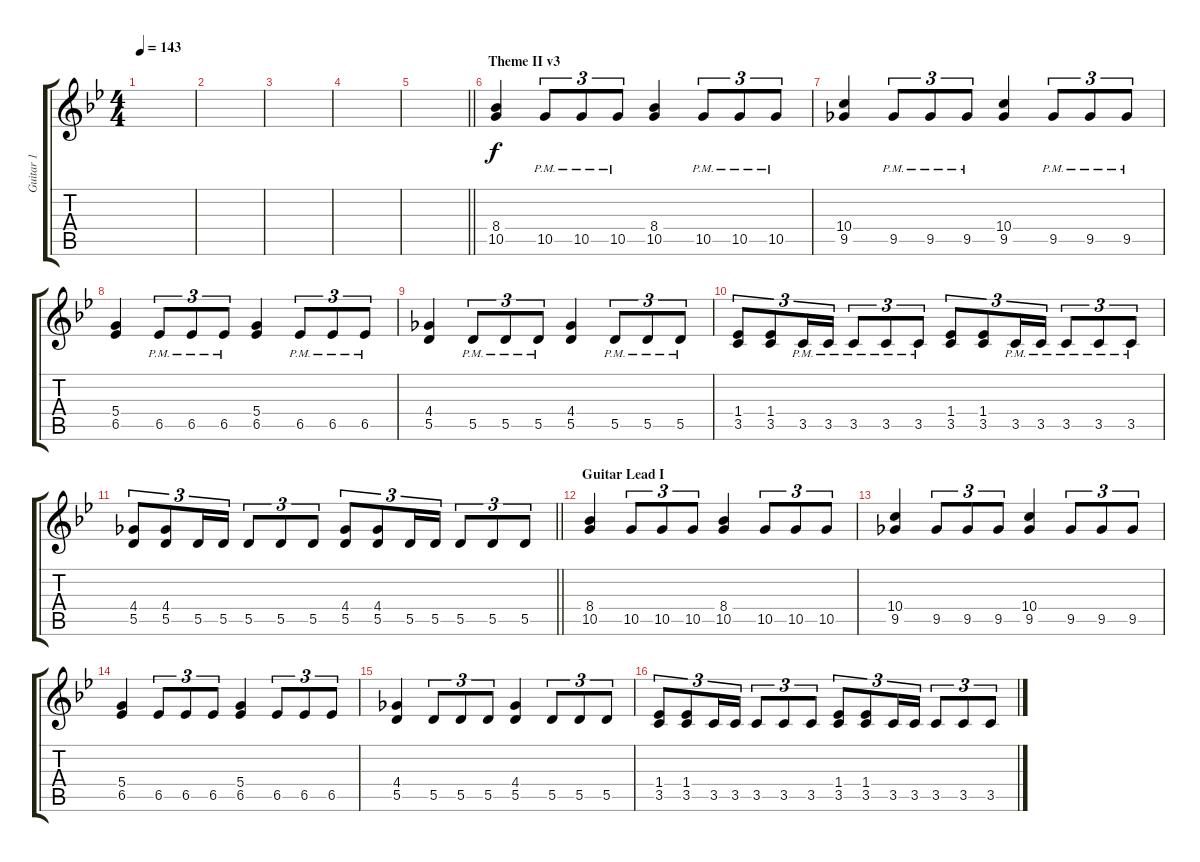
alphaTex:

\track ("Guitar 1" "Guitar 1") {instrument distortionguitar}
\staff {score tabs}
\tuning (E4 B3 G3 D3 A2 E2) {hide}
\ts (4 4)
\tempo 143
\clef g2
\ks bb
|
|
|
|
\barLineRight lightlight
|
\section ("" "Theme II v3")
(8.4 10.5).4{volume 11 instrument distortionguitar} 10.5{pm}.8{tu (3 2)} 10.5{pm}.8{tu (3 2)} 10.5{pm}.8{tu (3 2)} (8.4 10.5).4 10.5{pm}.8{tu (3 2)} 10.5{pm}.8{tu (3 2)} 10.5{pm}.8{tu (3 2)} |
(10.4 9.5).4 9.5{pm}.8{tu (3 2)} 9.5{pm}.8{tu (3 2)} 9.5{pm}.8{tu (3 2)} (10.4 9.5).4 9.5{pm}.8{tu (3 2)} 9.5{pm}.8{tu (3 2)} 9.5{pm}.8{tu (3 2)} |
(5.4 6.5).4 6.5{pm}.8{tu (3 2)} 6.5{pm}.8{tu (3 2)} 6.5{pm}.8{tu (3 2)} (5.4 6.5).4 6.5{pm}.8{tu (3 2)} 6.5{pm}.8{tu (3 2)} 6.5{pm}.8{tu (3 2)} |
(4.4 5.5).4 5.5{pm}.8{tu (3 2)} 5.5{pm}.8{tu (3 2)} 5.5{pm}.8{tu (3 2)} (4.4 5.5).4 5.5{pm}.8{tu (3 2)} 5.5{pm}.8{tu (3 2)} 5.5{pm}.8{tu (3 2)} |
(1.4 3.5).8{tu (3 2)} (1.4 3.5).8{tu (3 2)} 3.5{pm}.16{tu (3 2)} 3.5{pm}.16{tu (3 2)} 3.5{pm}.8{tu (3 2)} 3.5{pm}.8{tu (3 2)} 3.5{pm}.8{tu (3 2)} (1.4 3.5).8{tu (3 2)} (1.4 3.5).8{tu (3 2)} 3.5{pm}.16{tu (3 2)} 3.5{pm}.16{tu (3 2)} 3.5{pm}.8{tu (3 2)} 3.5{pm}.8{tu (3 2)} 3.5{pm}.8{tu (3 2)} |
\barLineRight lightlight
(4.4 5.5).8{tu (3 2)} (4.4 5.5).8{tu (3 2)} 5.5.16{tu (3 2)} 5.5.16{tu (3 2)} 5.5.8{tu (3 2)} 5.5.8{tu (3 2)} 5.5.8{tu (3 2)} (4.4 5.5).8{tu (3 2)} (4.4 5.5).8{tu (3 2)} 5.5.16{tu (3 2)} 5.5.16{tu (3 2)} 5.5.8{tu (3 2)} 5.5.8{tu (3 2)} 5.5.8{tu (3 2)} |
\section ("" "Guitar Lead I")
(8.4 10.5).4 10.5.8{tu (3 2)} 10.5.8{tu (3 2)} 10.5.8{tu (3 2)} (8.4 10.5).4 10.5.8{tu (3 2)} 10.5.8{tu (3 2)} 10.5.8{tu (3 2)} |
(10.4 9.5).4 9.5.8{tu (3 2)} 9.5.8{tu (3 2)} 9.5.8{tu (3 2)} (10.4 9.5).4 9.5.8{tu (3 2)} 9.5.8{tu (3 2)} 9.5.8{tu (3 2)} |
(5.4 6.5).4 6.5.8{tu (3 2)} 6.5.8{tu (3 2)} 6.5.8{tu (3 2)} (5.4 6.5).4 6.5.8{tu (3 2)} 6.5.8{tu (3 2)} 6.5.8{tu (3 2)} |
(4.4 5.5).4 5.5.8{tu (3 2)} 5.5.8{tu (3 2)} 5.5.8{tu (3 2)} (4.4 5.5).4 5.5.8{tu (3 2)} 5.5.8{tu (3 2)} 5.5.8{tu (3 2)} |
(1.4 3.5).8{tu (3 2)} (1.4 3.5).8{tu (3 2)} 3.5.16{tu (3 2)} 3.5.16{tu (3 2)} 3.5.8{tu (3 2)} 3.5.8{tu (3 2)} 3.5.8{tu (3 2)} (1.4 3.5).8{tu (3 2)} (1.4 3.5).8{tu (3 2)} 3.5.16{tu (3 2)} 3.5.16{tu (3 2)} 3.5.8{tu (3 2)} 3.5.8{tu (3 2)} 3.5.8{tu (3 2)}
